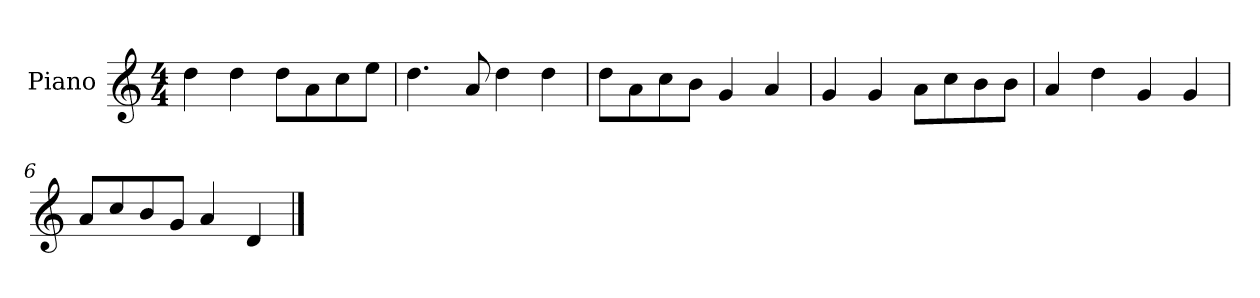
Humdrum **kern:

**kern
*part1
*staff1
*I"Piano
*I'P-no
*clefG2
*k[]
*M4/4
*MM90
=1
4dd\
4dd\
8dd\L
8a\
8cc\
8ee\J
=2
4.dd\
8a/
4dd\
4dd\
=3
8dd\L
8a\
8cc\
8b\J
4g/
4a/
=4
4g/
4g/
8a\L
8cc\
8b\
8b\J
=5
4a/
4dd\
4g/
4g/
=6
8a/L
8cc/
8b/
8g/J
4a/
4d/
==
*-
